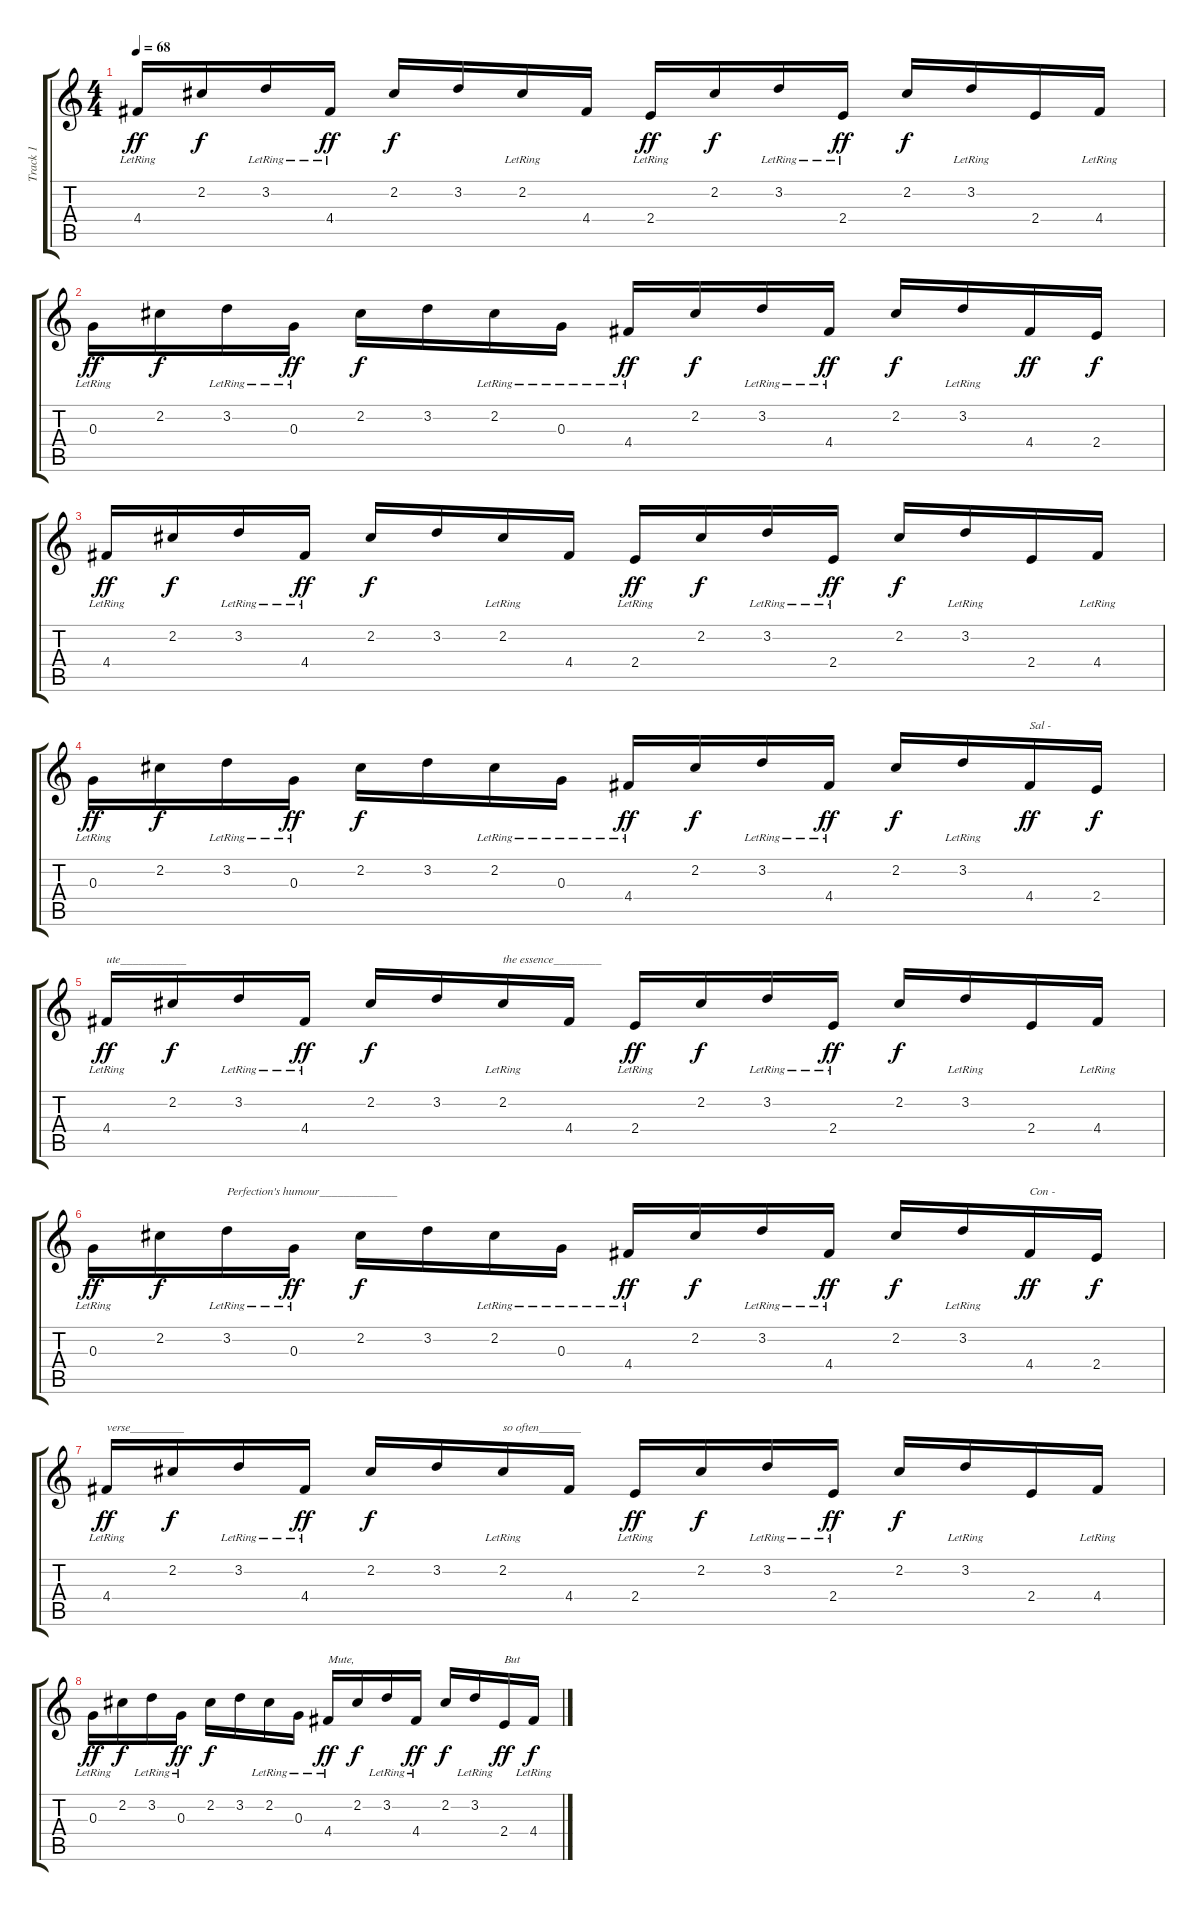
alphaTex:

\track ("Track 1" "Track 1") {instrument acousticguitarsteel}
\staff {score tabs}
\tuning (E4 B3 G3 D3 A2 E2) {hide}
\ts (4 4)
\tempo 68
\clef g2
\ks c
4.4{lr}.16{dy ff instrument acousticguitarsteel} 2.2.16{dy f} 3.2{lr}.16 4.4{lr}.16{dy ff} 2.2.16{dy f} 3.2.16 2.2{lr}.16 4.4.16 2.4{lr}.16{dy ff} 2.2.16{dy f} 3.2{lr}.16 2.4{lr}.16{dy ff} 2.2.16{dy f} 3.2{lr}.16 2.4.16 4.4{lr}.16 |
0.3{lr}.16{dy ff} 2.2.16{dy f} 3.2{lr}.16 0.3{lr}.16{dy ff} 2.2.16{dy f} 3.2.16 2.2{lr}.16 0.3{lr}.16 4.4{lr}.16{dy ff} 2.2.16{dy f} 3.2{lr}.16 4.4{lr}.16{dy ff} 2.2.16{dy f} 3.2{lr}.16 4.4.16{dy ff} 2.4.16{dy f} |
4.4{lr}.16{dy ff} 2.2.16{dy f} 3.2{lr}.16 4.4{lr}.16{dy ff} 2.2.16{dy f} 3.2.16 2.2{lr}.16 4.4.16 2.4{lr}.16{dy ff} 2.2.16{dy f} 3.2{lr}.16 2.4{lr}.16{dy ff} 2.2.16{dy f} 3.2{lr}.16 2.4.16 4.4{lr}.16 |
0.3{lr}.16{dy ff} 2.2.16{dy f} 3.2{lr}.16 0.3{lr}.16{dy ff} 2.2.16{dy f} 3.2.16 2.2{lr}.16 0.3{lr}.16 4.4{lr}.16{dy ff} 2.2.16{dy f} 3.2{lr}.16 4.4{lr}.16{dy ff} 2.2.16{dy f} 3.2{lr}.16 4.4.16{txt "Sal -" dy ff} 2.4.16{dy f} |
4.4{lr}.16{txt "ute___________" dy ff} 2.2.16{dy f} 3.2{lr}.16 4.4{lr}.16{dy ff} 2.2.16{dy f} 3.2.16 2.2{lr}.16{txt "the essence________"} 4.4.16 2.4{lr}.16{dy ff} 2.2.16{dy f} 3.2{lr}.16 2.4{lr}.16{dy ff} 2.2.16{dy f} 3.2{lr}.16 2.4.16 4.4{lr}.16 |
0.3{lr}.16{dy ff} 2.2.16{dy f} 3.2{lr}.16{txt "Perfection's humour_____________"} 0.3{lr}.16{dy ff} 2.2.16{dy f} 3.2.16 2.2{lr}.16 0.3{lr}.16 4.4{lr}.16{dy ff} 2.2.16{dy f} 3.2{lr}.16 4.4{lr}.16{dy ff} 2.2.16{dy f} 3.2{lr}.16 4.4.16{txt "Con -" dy ff} 2.4.16{dy f} |
4.4{lr}.16{txt "verse_________" dy ff} 2.2.16{dy f} 3.2{lr}.16 4.4{lr}.16{dy ff} 2.2.16{dy f} 3.2.16 2.2{lr}.16{txt "so often_______"} 4.4.16 2.4{lr}.16{dy ff} 2.2.16{dy f} 3.2{lr}.16 2.4{lr}.16{dy ff} 2.2.16{dy f} 3.2{lr}.16 2.4.16 4.4{lr}.16 |
0.3{lr}.16{dy ff} 2.2.16{dy f} 3.2{lr}.16 0.3{lr}.16{dy ff} 2.2.16{dy f} 3.2.16 2.2{lr}.16 0.3{lr}.16 4.4{lr}.16{txt "Mute," dy ff} 2.2.16{dy f} 3.2{lr}.16 4.4{lr}.16{dy ff} 2.2.16{dy f} 3.2{lr}.16 2.4.16{txt "But" dy ff} 4.4{lr}.16{dy f}
